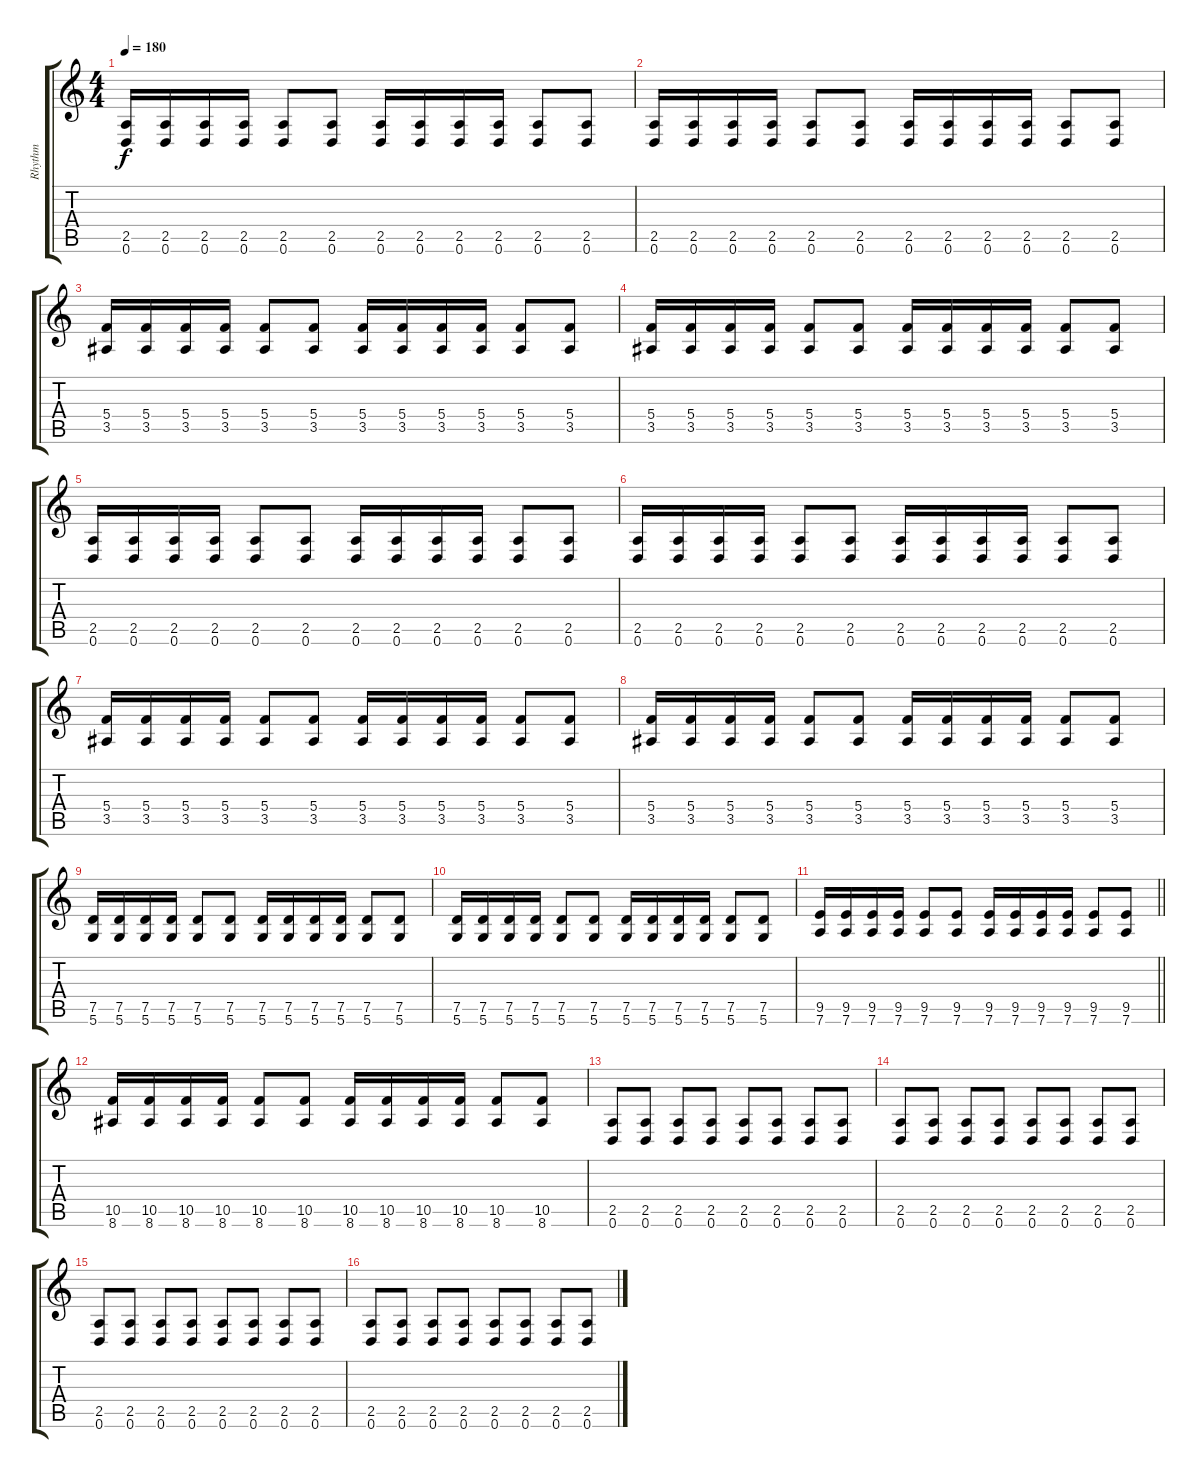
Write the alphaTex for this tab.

\track ("Rhythm" "Rhythm") {instrument distortionguitar}
\staff {score tabs}
\tuning (D4 A3 F3 C3 G2 D2) {hide}
\ts (4 4)
\tempo 180
\clef g2
\ks c
(2.5 0.6).16{dy f} (2.5 0.6).16 (2.5 0.6).16 (2.5 0.6).16 (2.5 0.6).8 (2.5 0.6).8 (2.5 0.6).16 (2.5 0.6).16 (2.5 0.6).16 (2.5 0.6).16 (2.5 0.6).8 (2.5 0.6).8 |
(2.5 0.6).16 (2.5 0.6).16 (2.5 0.6).16 (2.5 0.6).16 (2.5 0.6).8 (2.5 0.6).8 (2.5 0.6).16 (2.5 0.6).16 (2.5 0.6).16 (2.5 0.6).16 (2.5 0.6).8 (2.5 0.6).8 |
(5.4 3.5).16 (5.4 3.5).16 (5.4 3.5).16 (5.4 3.5).16 (5.4 3.5).8 (5.4 3.5).8 (5.4 3.5).16 (5.4 3.5).16 (5.4 3.5).16 (5.4 3.5).16 (5.4 3.5).8 (5.4 3.5).8 |
(5.4 3.5).16 (5.4 3.5).16 (5.4 3.5).16 (5.4 3.5).16 (5.4 3.5).8 (5.4 3.5).8 (5.4 3.5).16 (5.4 3.5).16 (5.4 3.5).16 (5.4 3.5).16 (5.4 3.5).8 (5.4 3.5).8 |
(2.5 0.6).16 (2.5 0.6).16 (2.5 0.6).16 (2.5 0.6).16 (2.5 0.6).8 (2.5 0.6).8 (2.5 0.6).16 (2.5 0.6).16 (2.5 0.6).16 (2.5 0.6).16 (2.5 0.6).8 (2.5 0.6).8 |
(2.5 0.6).16 (2.5 0.6).16 (2.5 0.6).16 (2.5 0.6).16 (2.5 0.6).8 (2.5 0.6).8 (2.5 0.6).16 (2.5 0.6).16 (2.5 0.6).16 (2.5 0.6).16 (2.5 0.6).8 (2.5 0.6).8 |
(5.4 3.5).16 (5.4 3.5).16 (5.4 3.5).16 (5.4 3.5).16 (5.4 3.5).8 (5.4 3.5).8 (5.4 3.5).16 (5.4 3.5).16 (5.4 3.5).16 (5.4 3.5).16 (5.4 3.5).8 (5.4 3.5).8 |
(5.4 3.5).16 (5.4 3.5).16 (5.4 3.5).16 (5.4 3.5).16 (5.4 3.5).8 (5.4 3.5).8 (5.4 3.5).16 (5.4 3.5).16 (5.4 3.5).16 (5.4 3.5).16 (5.4 3.5).8 (5.4 3.5).8 |
(7.5 5.6).16 (7.5 5.6).16 (7.5 5.6).16 (7.5 5.6).16 (7.5 5.6).8 (7.5 5.6).8 (7.5 5.6).16 (7.5 5.6).16 (7.5 5.6).16 (7.5 5.6).16 (7.5 5.6).8 (7.5 5.6).8 |
(7.5 5.6).16 (7.5 5.6).16 (7.5 5.6).16 (7.5 5.6).16 (7.5 5.6).8 (7.5 5.6).8 (7.5 5.6).16 (7.5 5.6).16 (7.5 5.6).16 (7.5 5.6).16 (7.5 5.6).8 (7.5 5.6).8 |
\barLineRight lightlight
(9.5 7.6).16 (9.5 7.6).16 (9.5 7.6).16 (9.5 7.6).16 (9.5 7.6).8 (9.5 7.6).8 (9.5 7.6).16 (9.5 7.6).16 (9.5 7.6).16 (9.5 7.6).16 (9.5 7.6).8 (9.5 7.6).8 |
\section ("" "")
(10.5 8.6).16 (10.5 8.6).16 (10.5 8.6).16 (10.5 8.6).16 (10.5 8.6).8 (10.5 8.6).8 (10.5 8.6).16 (10.5 8.6).16 (10.5 8.6).16 (10.5 8.6).16 (10.5 8.6).8 (10.5 8.6).8 |
(2.5 0.6).8{volume 13} (2.5 0.6).8 (2.5 0.6).8 (2.5 0.6).8 (2.5 0.6).8 (2.5 0.6).8 (2.5 0.6).8 (2.5 0.6).8 |
(2.5 0.6).8 (2.5 0.6).8 (2.5 0.6).8 (2.5 0.6).8 (2.5 0.6).8 (2.5 0.6).8 (2.5 0.6).8 (2.5 0.6).8 |
(2.5 0.6).8 (2.5 0.6).8 (2.5 0.6).8 (2.5 0.6).8 (2.5 0.6).8 (2.5 0.6).8 (2.5 0.6).8 (2.5 0.6).8 |
(2.5 0.6).8 (2.5 0.6).8 (2.5 0.6).8 (2.5 0.6).8 (2.5 0.6).8 (2.5 0.6).8 (2.5 0.6).8 (2.5 0.6).8
